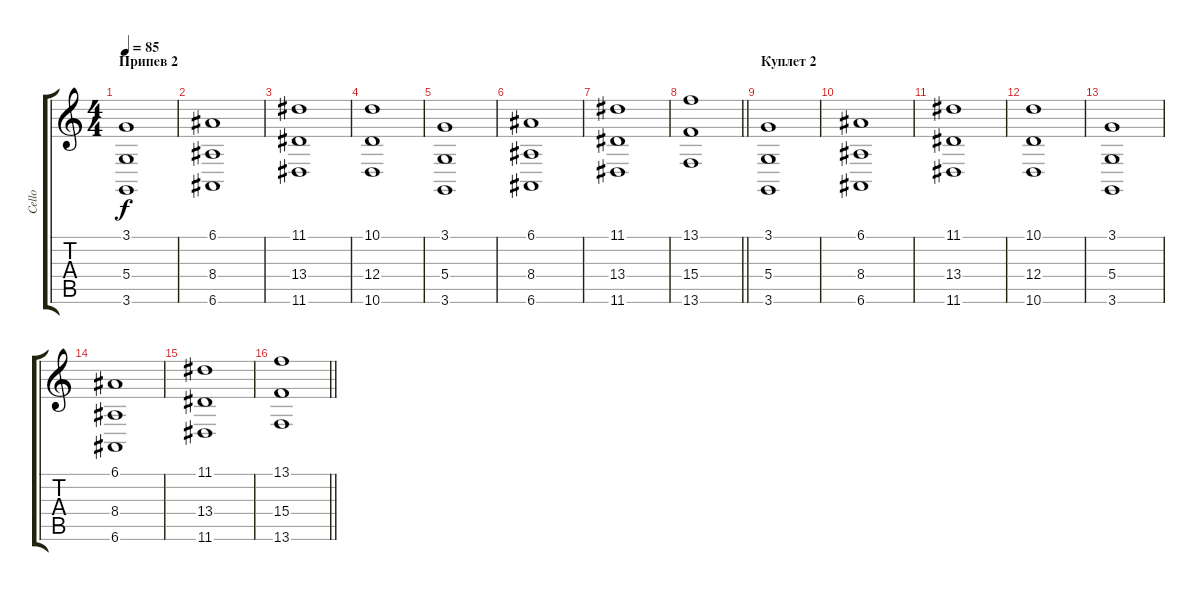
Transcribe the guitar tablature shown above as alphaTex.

\track ("Cello" "Cello") {instrument stringensemble1}
\staff {score tabs}
\tuning (E4 B3 G3 D3 A2 E2) {hide}
\ts (4 4)
\section ("" "Припев 2")
\tempo 85
\clef g2
\ks c
(3.1 5.4 3.6).1{dy f volume 3} |
(6.1 8.4 6.6).1 |
(11.1 13.4 11.6).1 |
(10.1 12.4 10.6).1 |
(3.1 5.4 3.6).1 |
(6.1 8.4 6.6).1 |
(11.1 13.4 11.6).1 |
\barLineRight lightlight
(13.1 15.4 13.6).1 |
\section ("" "Куплет 2")
(3.1 5.4 3.6).1{volume 2} |
(6.1 8.4 6.6).1 |
(11.1 13.4 11.6).1 |
(10.1 12.4 10.6).1 |
(3.1 5.4 3.6).1 |
(6.1 8.4 6.6).1 |
(11.1 13.4 11.6).1 |
\barLineRight lightlight
(13.1 15.4 13.6).1
